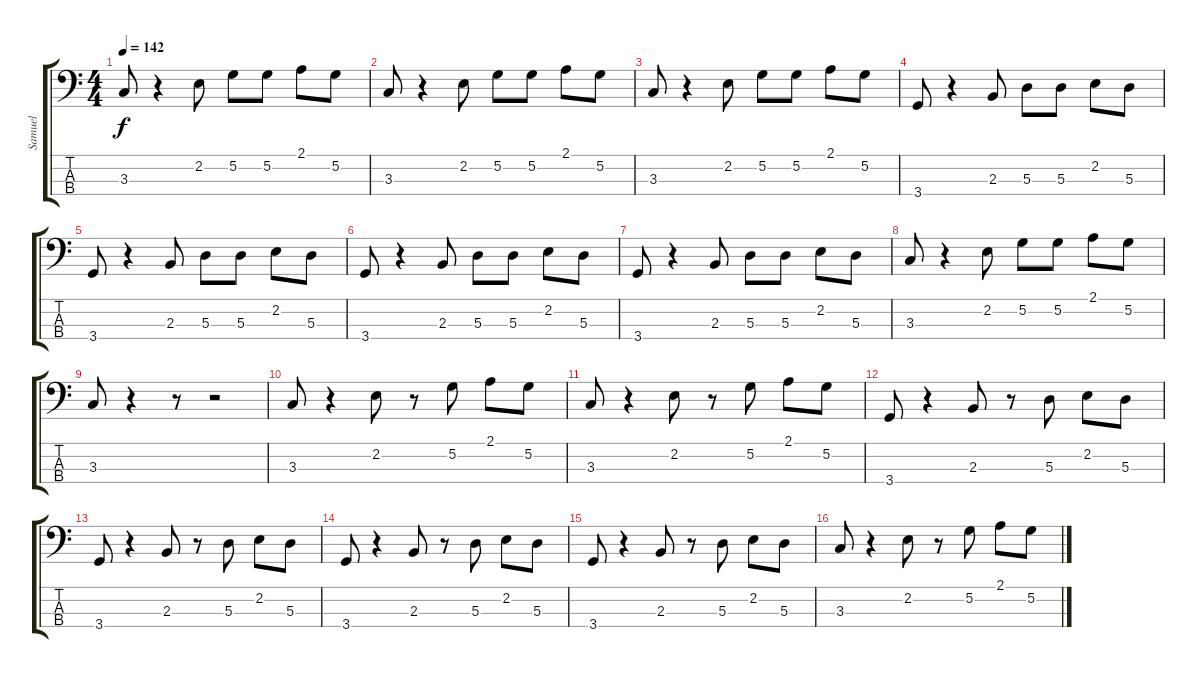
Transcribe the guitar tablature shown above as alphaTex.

\track ("Samuel" "Samuel") {instrument slapbass1}
\staff {score tabs}
\tuning (G2 D2 A1 E1) {hide}
\ts (4 4)
\tempo 142
\clef f4
\ks c
3.3.8{dy f} r.4 2.2.8 5.2.8 5.2.8 2.1.8 5.2.8 |
3.3.8 r.4 2.2.8 5.2.8 5.2.8 2.1.8 5.2.8 |
3.3.8 r.4 2.2.8 5.2.8 5.2.8 2.1.8 5.2.8 |
3.4.8 r.4 2.3.8 5.3.8 5.3.8 2.2.8 5.3.8 |
3.4.8 r.4 2.3.8 5.3.8 5.3.8 2.2.8 5.3.8 |
3.4.8 r.4 2.3.8 5.3.8 5.3.8 2.2.8 5.3.8 |
3.4.8 r.4 2.3.8 5.3.8 5.3.8 2.2.8 5.3.8 |
3.3.8 r.4 2.2.8 5.2.8 5.2.8 2.1.8 5.2.8 |
3.3.8 r.4 r.8 r.2 |
3.3.8 r.4 2.2.8 r.8 5.2.8 2.1.8 5.2.8 |
3.3.8 r.4 2.2.8 r.8 5.2.8 2.1.8 5.2.8 |
3.4.8 r.4 2.3.8 r.8 5.3.8 2.2.8 5.3.8 |
3.4.8 r.4 2.3.8 r.8 5.3.8 2.2.8 5.3.8 |
3.4.8 r.4 2.3.8 r.8 5.3.8 2.2.8 5.3.8 |
3.4.8 r.4 2.3.8 r.8 5.3.8 2.2.8 5.3.8 |
3.3.8 r.4 2.2.8 r.8 5.2.8 2.1.8 5.2.8
